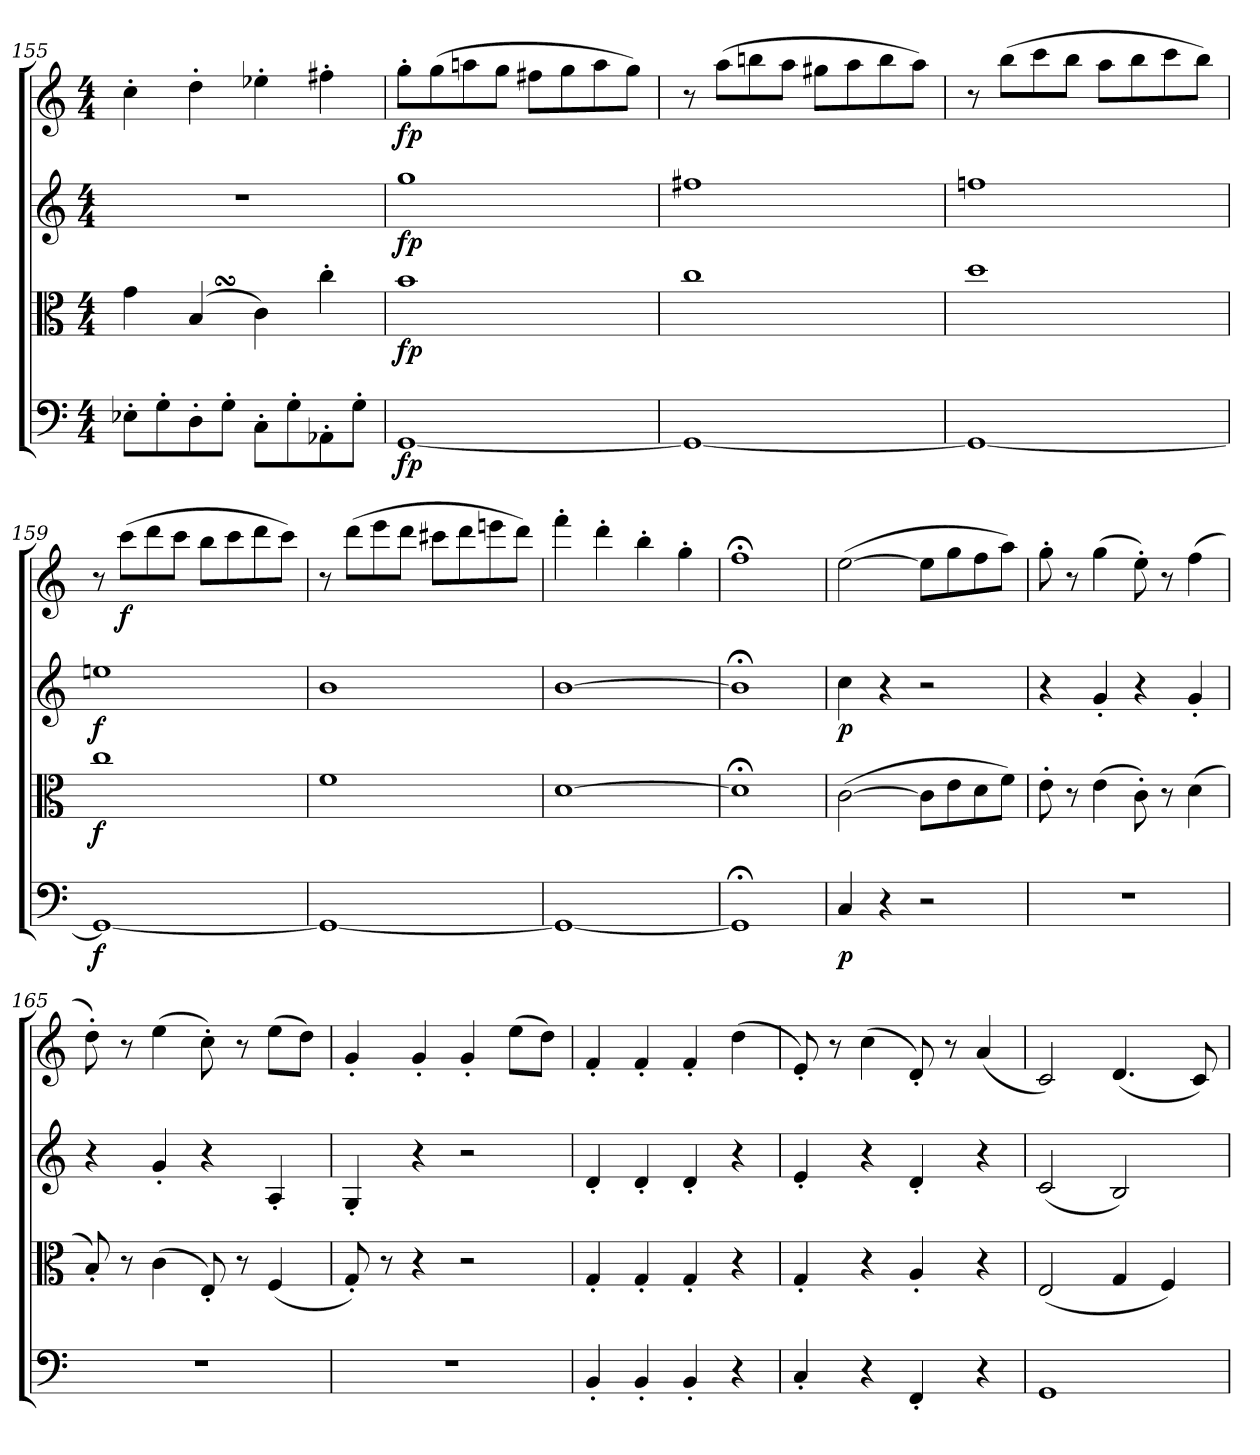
**kern	**dynam	**kern	**dynam	**kern	**dynam	**kern	**dynam
*part4	*part4	*part3	*part3	*part2	*part2	*part1	*part1
*staff4	*staff4	*staff3	*staff3	*staff2	*staff2	*staff1	*staff1
*clefF4	*	*clefC3	*	*clefG2	*	*clefG2	*
*k[]	*	*k[]	*	*k[]	*	*k[]	*
*C:	*	*C:	*	*C:	*	*C:	*
*M4/4	*	*M4/4	*	*M4/4	*	*M4/4	*
=155	=155	=155	=155	=155	=155	=155	=155
8E-X'\L	.	4g\	.	1r	.	4cc'\	.
8G'\	.	.	.	.	.	.	.
8D'\	.	(4BSsS/	.	.	.	4dd'\	.
8G'\J	.	.	.	.	.	.	.
8C'\L	.	4c\)	.	.	.	4ee-X'\	.
8G'\	.	.	.	.	.	.	.
8AA-X'\	.	4cc'\	.	.	.	4ff#X'\	.
8G'\J	.	.	.	.	.	.	.
=156	=156	=156	=156	=156	=156	=156	=156
[1GG/	fp	1b\	fp	1gg\	fp	8gg'\L	fp
.	.	.	.	.	.	(8gg\	.
.	.	.	.	.	.	8aan\	.
.	.	.	.	.	.	8gg\J	.
.	.	.	.	.	.	8ff#X\L	.
.	.	.	.	.	.	8gg\	.
.	.	.	.	.	.	8aa\	.
.	.	.	.	.	.	8gg\J)	.
=157	=157	=157	=157	=157	=157	=157	=157
1GG/_	.	1cc\	.	1ff#X\	.	8r	.
.	.	.	.	.	.	(8aa\L	.
.	.	.	.	.	.	8bbn\	.
.	.	.	.	.	.	8aa\J	.
.	.	.	.	.	.	8gg#X\L	.
.	.	.	.	.	.	8aa\	.
.	.	.	.	.	.	8bb\	.
.	.	.	.	.	.	8aa\J)	.
=158	=158	=158	=158	=158	=158	=158	=158
1GG/_	.	1dd\	.	1ffn\	.	8r	.
.	.	.	.	.	.	(8bb\L	.
.	.	.	.	.	.	8ccc\	.
.	.	.	.	.	.	8bb\J	.
.	.	.	.	.	.	8aa\L	.
.	.	.	.	.	.	8bb\	.
.	.	.	.	.	.	8ccc\	.
.	.	.	.	.	.	8bb\J)	.
=159	=159	=159	=159	=159	=159	=159	=159
1GG/_	f	1cc\	f	1een\	f	8r	.
.	.	.	.	.	.	(8ccc\L	f
.	.	.	.	.	.	8ddd\	.
.	.	.	.	.	.	8ccc\J	.
.	.	.	.	.	.	8bb\L	.
.	.	.	.	.	.	8ccc\	.
.	.	.	.	.	.	8ddd\	.
.	.	.	.	.	.	8ccc\J)	.
=160	=160	=160	=160	=160	=160	=160	=160
1GG/_	.	1f\	.	1b\	.	8r	.
.	.	.	.	.	.	(8ddd\L	.
.	.	.	.	.	.	8eee\	.
.	.	.	.	.	.	8ddd\J	.
.	.	.	.	.	.	8ccc#X\L	.
.	.	.	.	.	.	8ddd\	.
.	.	.	.	.	.	8eeen\	.
.	.	.	.	.	.	8ddd\J)	.
=161	=161	=161	=161	=161	=161	=161	=161
1GG/_	.	[1d\	.	[1b\	.	4fff'\	.
.	.	.	.	.	.	4ddd'\	.
.	.	.	.	.	.	4bb'\	.
.	.	.	.	.	.	4gg'\	.
=162	=162	=162	=162	=162	=162	=162	=162
1GG;</]	.	1d;<\]	.	1b;<\]	.	1ff;<\	.
=163	=163	=163	=163	=163	=163	=163	=163
4C/	p	([2c\	.	4cc\	p	([2ee\	.
4r	.	.	.	4r	.	.	.
2r	.	8c\L]	.	2r	.	8ee\L]	.
.	.	8e\	.	.	.	8gg\	.
.	.	8d\	.	.	.	8ff\	.
.	.	8f\J)	.	.	.	8aa\J)	.
=164	=164	=164	=164	=164	=164	=164	=164
1r	.	8e'\	.	4r	.	8gg'\	.
.	.	8r	.	.	.	8r	.
.	.	(4e\	.	4g'/	.	(4gg\	.
.	.	8c'\)	.	4r	.	8ee'\)	.
.	.	8r	.	.	.	8r	.
.	.	(4d\	.	4g'/	.	(4ff\	.
=165	=165	=165	=165	=165	=165	=165	=165
1r	.	8B'/)	.	4r	.	8dd'\)	.
.	.	8r	.	.	.	8r	.
.	.	(4c\	.	4g'/	.	(4ee\	.
.	.	8E'/)	.	4r	.	8cc'\)	.
.	.	8r	.	.	.	8r	.
.	.	(4F/	.	4A'/	.	(8ee\L	.
.	.	.	.	.	.	8dd\J)	.
=166	=166	=166	=166	=166	=166	=166	=166
1r	.	8G'/)	.	4G'/	.	4g'/	.
.	.	8r	.	.	.	.	.
.	.	4r	.	4r	.	4g'/	.
.	.	2r	.	2r	.	4g'/	.
.	.	.	.	.	.	(8ee\L	.
.	.	.	.	.	.	8dd\J)	.
=167	=167	=167	=167	=167	=167	=167	=167
4BB'/	.	4G'/	.	4d'/	.	4f'/	.
4BB'/	.	4G'/	.	4d'/	.	4f'/	.
4BB'/	.	4G'/	.	4d'/	.	4f'/	.
4r	.	4r	.	4r	.	(4dd\	.
=168	=168	=168	=168	=168	=168	=168	=168
4C'/	.	4G'/	.	4e'/	.	8e'/)	.
.	.	.	.	.	.	8r	.
4r	.	4r	.	4r	.	(4cc\	.
4FF'/	.	4A'/	.	4d'/	.	8d'/)	.
.	.	.	.	.	.	8r	.
4r	.	4r	.	4r	.	(4a/	.
=169	=169	=169	=169	=169	=169	=169	=169
1GG/	.	(2E/	.	(2c/	.	2c/)	.
.	.	4G/	.	2B/)	.	(4.d/	.
.	.	4F/)	.	.	.	.	.
.	.	.	.	.	.	8c/)	.
=	=	=	=	=	=	=	=
*-	*-	*-	*-	*-	*-	*-	*-
